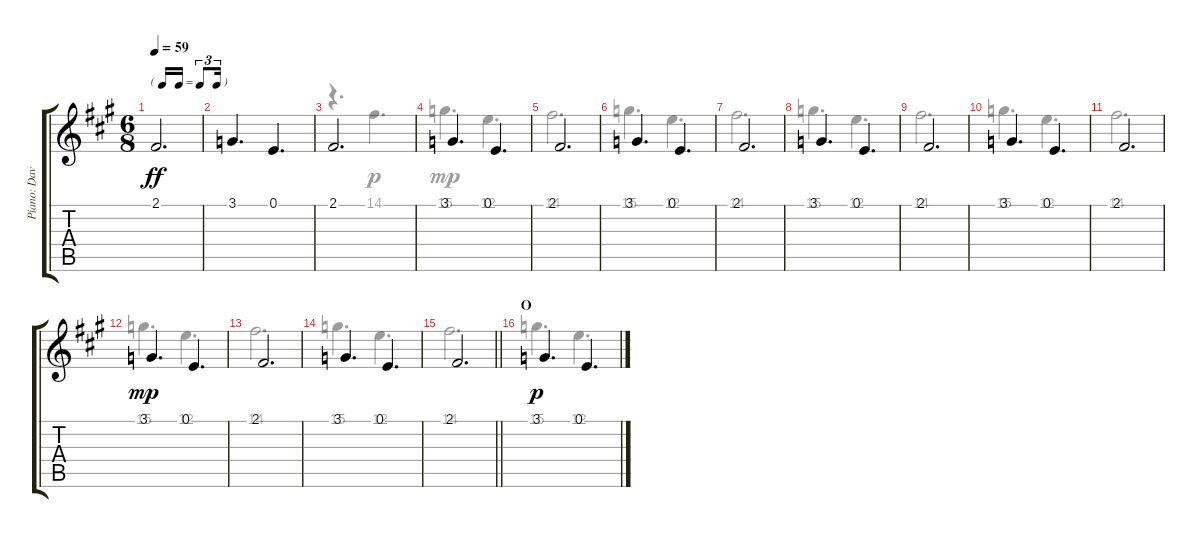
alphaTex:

\track ("Piano: David Gilmour" "Piano: Dav") {instrument acousticgrandpiano}
\staff {score tabs}
\tuning (E4 B3 G3 D3 A2 E2) {hide}
\voice
\ts (6 8)
\tf triplet16th
\tempo 59
\clef g2
\ks a
2.1.2{d dy ff} |
3.1.4{d} 0.1.4{d} |
2.1.2{d} |
3.1.4{d} 0.1.4{d} |
2.1.2{d} |
3.1.4{d} 0.1.4{d} |
2.1.2{d} |
3.1.4{d} 0.1.4{d} |
2.1.2{d} |
3.1.4{d} 0.1.4{d} |
2.1.2{d} |
3.1.4{d dy mp} 0.1.4{d} |
2.1.2{d} |
3.1.4{d} 0.1.4{d} |
\barLineRight lightlight
2.1.2{d} |
\section ("" "O")
3.1.4{d dy p} 0.1.4{d}
\voice
\clef g2
\ottava regular
\simile none
\ks a
|
|
r.4{d} 14.1.4{d} |
15.1.4{d dy mp} 12.1.4{d} |
14.1.2{d} |
15.1.4{d} 12.1.4{d} |
14.1.2{d} |
15.1.4{d} 12.1.4{d} |
14.1.2{d} |
15.1.4{d} 12.1.4{d} |
14.1.2{d} |
15.1.4{d} 12.1.4{d} |
14.1.2{d} |
15.1.4{d} 12.1.4{d} |
\barLineRight lightlight
14.1.2{d} |
15.1.4{d dy p} 12.1.4{d}
